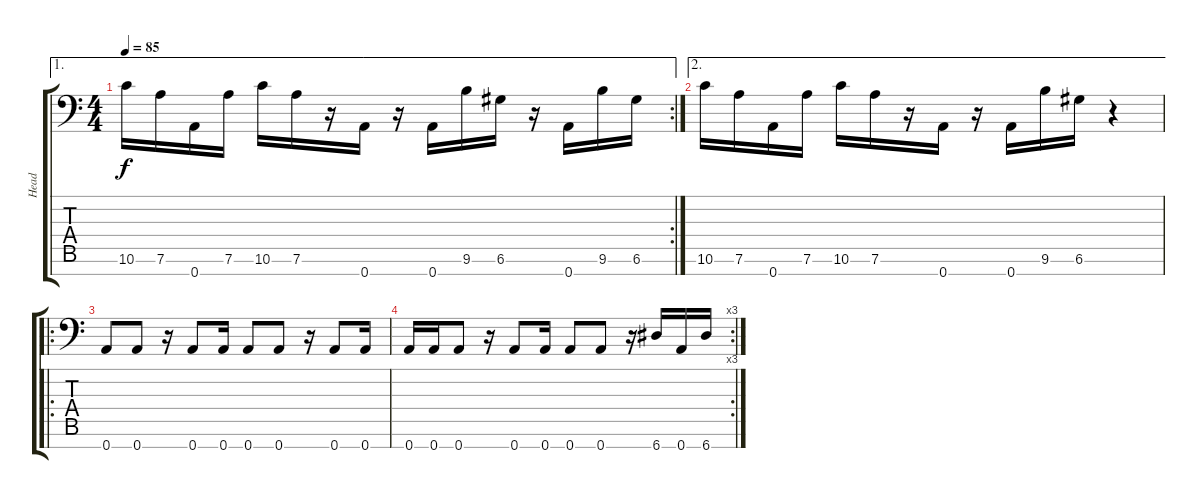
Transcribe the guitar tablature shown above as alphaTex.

\track ("Head" "Head") {instrument distortionguitar}
\staff {score tabs}
\tuning (D4 A3 F3 C3 G2 D2 A1) {hide}
\ae 1
\rc 2
\ts (4 4)
\tempo 85
\clef f4
\ks c
10.6.16{dy f} 7.6.16 0.7.16 7.6.16 10.6.16 7.6.16 r.16 0.7.16 r.16 0.7.16 9.6.16 6.6.16 r.16 0.7.16 9.6.16 6.6.16 |
\ae 2
10.6.16 7.6.16 0.7.16 7.6.16 10.6.16 7.6.16 r.16 0.7.16 r.16 0.7.16 9.6.16 6.6.16 r.4 |
\ro
0.7.8{volume 16 instrument distortionguitar} 0.7.8 r.16 0.7.8 0.7.16 0.7.8 0.7.8 r.16 0.7.8 0.7.16 |
\rc 3
0.7.16 0.7.16 0.7.8 r.16 0.7.8 0.7.16 0.7.8 0.7.8 r.16 6.7.16 0.7.16 6.7.16
